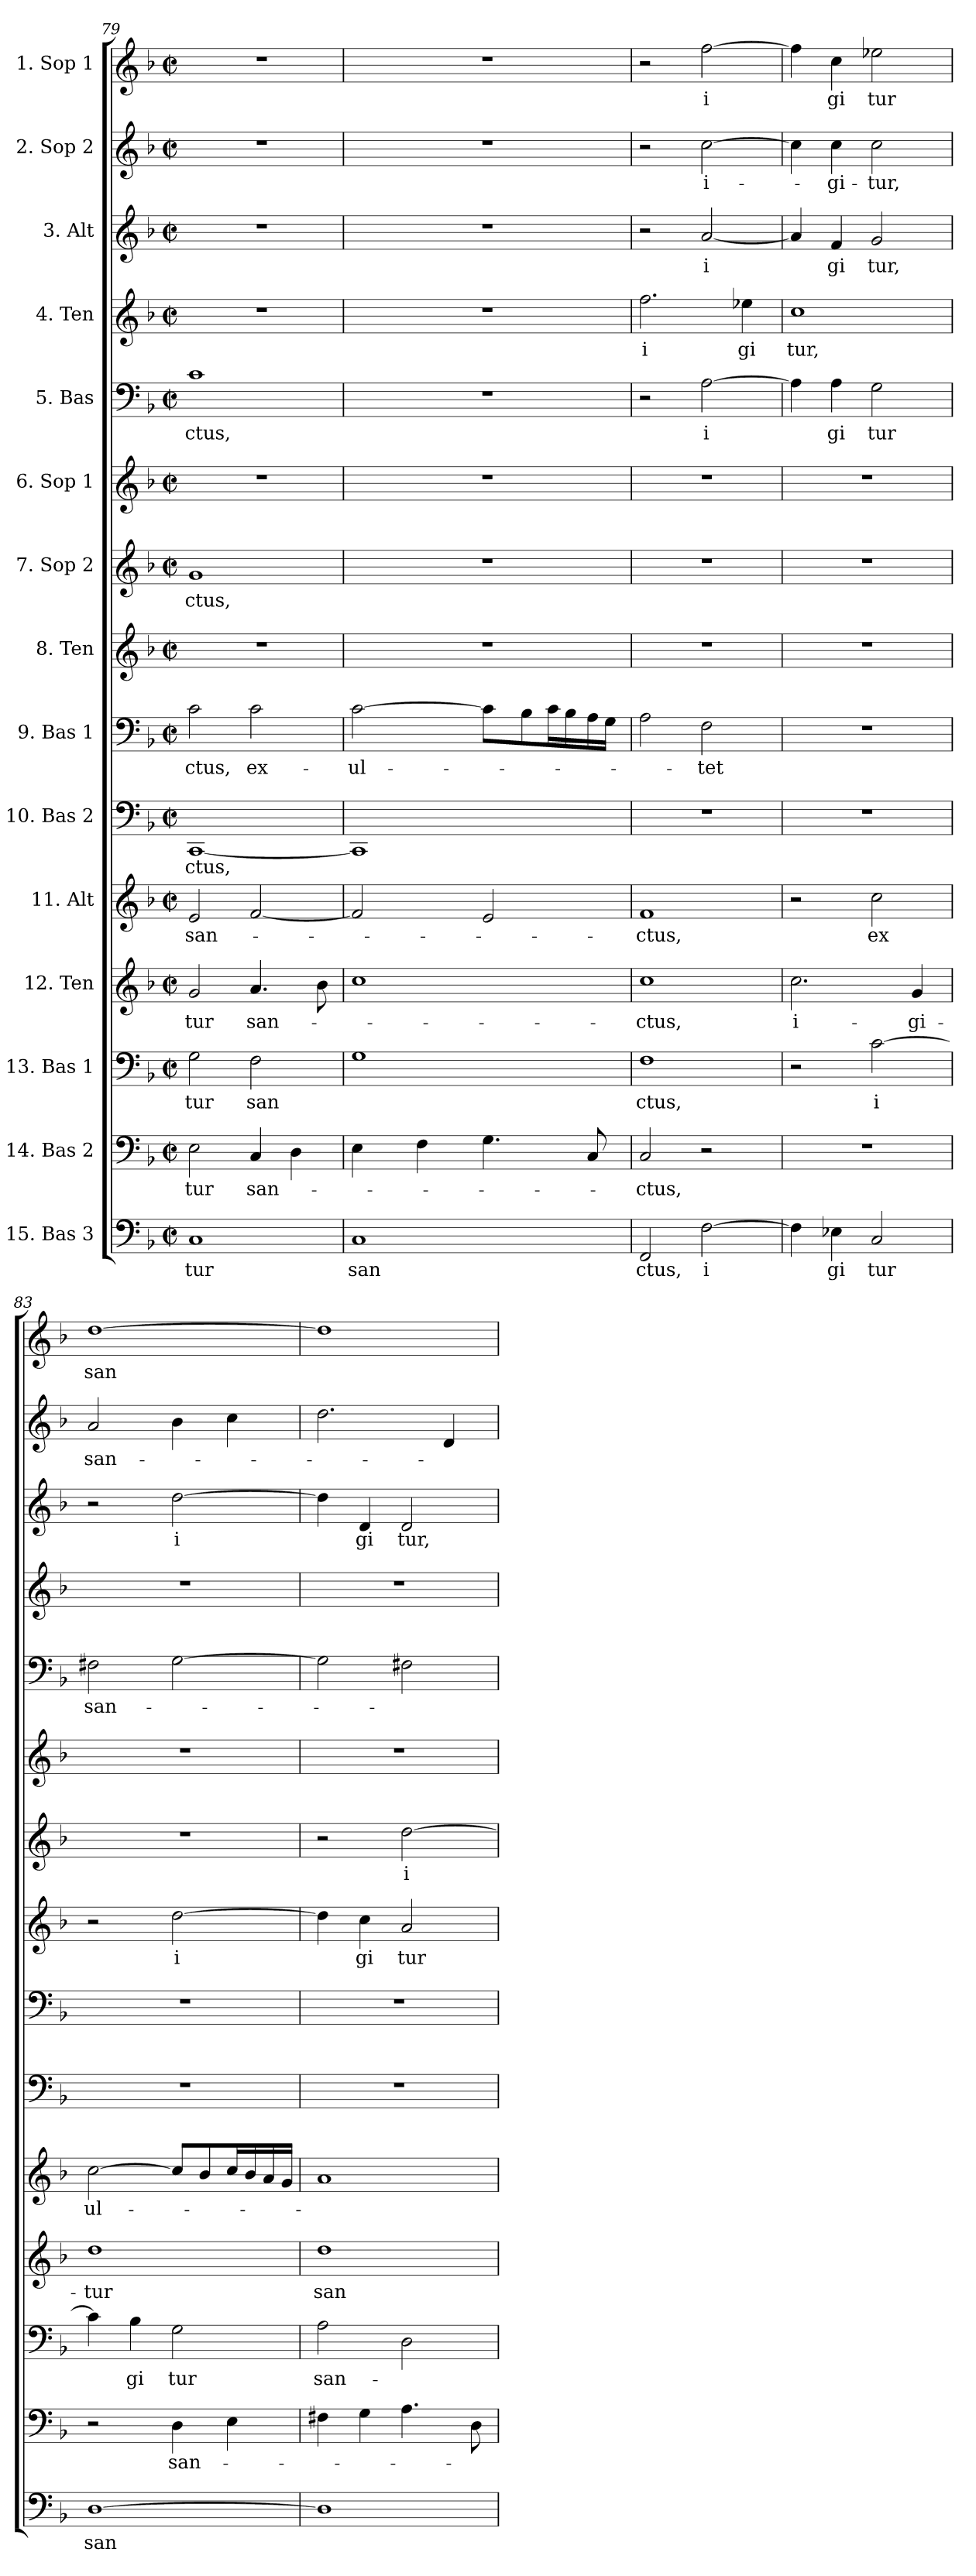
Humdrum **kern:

**kern	**text	**kern	**text	**kern	**text	**kern	**text	**kern	**text	**kern	**text	**kern	**text	**kern	**text	**kern	**text	**kern	**kern	**text	**kern	**text	**kern	**text	**kern	**text	**kern	**text
*part15	*part15	*part14	*part14	*part13	*part13	*part12	*part12	*part11	*part11	*part10	*part10	*part9	*part9	*part8	*part8	*part7	*part7	*part6	*part5	*part5	*part4	*part4	*part3	*part3	*part2	*part2	*part1	*part1
*staff15	*staff15	*staff14	*staff14	*staff13	*staff13	*staff12	*staff12	*staff11	*staff11	*staff10	*staff10	*staff9	*staff9	*staff8	*staff8	*staff7	*staff7	*staff6	*staff5	*staff5	*staff4	*staff4	*staff3	*staff3	*staff2	*staff2	*staff1	*staff1
*I"15. Bas 3	*	*I"14. Bas 2	*	*I"13. Bas 1	*	*I"12. Ten	*	*I"11. Alt	*	*I"10. Bas 2	*	*I"9. Bas 1	*	*I"8. Ten	*	*I"7. Sop 2	*	*I"6. Sop 1	*I"5. Bas	*	*I"4. Ten	*	*I"3. Alt	*	*I"2. Sop 2	*	*I"1. Sop 1	*
*clefF4	*	*clefF4	*	*clefF4	*	*clefG2	*	*clefG2	*	*clefF4	*	*clefF4	*	*clefG2	*	*clefG2	*	*clefG2	*clefF4	*	*clefG2	*	*clefG2	*	*clefG2	*	*clefG2	*
*k[b-]	*	*k[b-]	*	*k[b-]	*	*k[b-]	*	*k[b-]	*	*k[b-]	*	*k[b-]	*	*k[b-]	*	*k[b-]	*	*k[b-]	*k[b-]	*	*k[b-]	*	*k[b-]	*	*k[b-]	*	*k[b-]	*
*F:	*	*F:	*	*F:	*	*F:	*	*F:	*	*F:	*	*F:	*	*F:	*	*F:	*	*F:	*F:	*	*F:	*	*F:	*	*F:	*	*F:	*
*M2/2	*	*M2/2	*	*M2/2	*	*M2/2	*	*M2/2	*	*M2/2	*	*M2/2	*	*M2/2	*	*M2/2	*	*M2/2	*M2/2	*	*M2/2	*	*M2/2	*	*M2/2	*	*M2/2	*
*met(c|)	*	*met(c|)	*	*met(c|)	*	*met(c|)	*	*met(c|)	*	*met(c|)	*	*met(c|)	*	*met(c|)	*	*met(c|)	*	*met(c|)	*met(c|)	*	*met(c|)	*	*met(c|)	*	*met(c|)	*	*met(c|)	*
=79	=79	=79	=79	=79	=79	=79	=79	=79	=79	=79	=79	=79	=79	=79	=79	=79	=79	=79	=79	=79	=79	=79	=79	=79	=79	=79	=79	=79
!	!LO:LY:b:cj	!	!LO:LY:b:cj	!	!LO:LY:b:cj	!	!LO:LY:b:cj	!	!LO:LY:b:cj	!	!LO:LY:b	!	!LO:LY:b:cj	!	!	!	!LO:LY:b:cj	!	!	!LO:LY:b:cj	!	!	!	!	!	!	!	!
1C	tur	2E\	tur	2G\	tur	2g/	-tur	2e/	san-	[>1CC	ctus,	2c\	-ctus,	1r	.	1g	-ctus,	1r	1c	-ctus,	1r	.	1r	.	1r	.	1r	.
!	!	!	!LO:LY:b:cj	!	!LO:LY:b:cj	!	!LO:LY:b:cj	!	!	!	!	!	!LO:LY:b:cj	!	!	!	!	!	!	!	!	!	!	!	!	!	!	!
.	.	4C/	san-	2F\	san	4.a/	san-	[>2f/	.	.	.	2c\	ex-	.	.	.	.	.	.	.	.	.	.	.	.	.	.	.
.	.	4D\	.	.	.	.	.	.	.	.	.	.	.	.	.	.	.	.	.	.	.	.	.	.	.	.	.	.
.	.	.	.	.	.	8b-\	.	.	.	.	.	.	.	.	.	.	.	.	.	.	.	.	.	.	.	.	.	.
!!LO:PB:g=z
=80	=80	=80	=80	=80	=80	=80	=80	=80	=80	=80	=80	=80	=80	=80	=80	=80	=80	=80	=80	=80	=80	=80	=80	=80	=80	=80	=80	=80
!	!LO:LY:b:cj	!	!	!	!	!	!	!	!	!	!	!	!LO:LY:b:cj	!	!	!	!	!	!	!	!	!	!	!	!	!	!	!
*^	*	*^	*	*	*	*^	*	*	*	*	*	*	*	*	*	*	*	*	*	*	*	*	*	*	*	*	*	*
*	*	*	*	*	*	*	*	*	*^	*	*	*	*	*	*	*	*	*	*	*	*	*	*	*	*	*	*	*	*	*	*
1C	16..ryy	san	4E\	32ryy	.	1G	.	1cc	8ryy	4ryy	.	2f/]	.	1CC]	.	[>2c\	-ul-	1r	.	1r	.	1r	1r	.	1r	.	1r	.	1r	.	1r	.
.	.	.	.	2ryy	.	.	.	.	.	.	.	.	.	.	.	.	.	.	.	.	.	.	.	.	.	.	.	.	.	.	.	.
.	2ryy	.	.	.	.	.	.	.	.	.	.	.	.	.	.	.	.	.	.	.	.	.	.	.	.	.	.	.	.	.	.	.
.	.	.	.	.	.	.	.	.	2..ryy	.	.	.	.	.	.	.	.	.	.	.	.	.	.	.	.	.	.	.	.	.	.	.
.	.	.	4F\	.	.	.	.	.	.	8ryy	.	.	.	.	.	.	.	.	.	.	.	.	.	.	.	.	.	.	.	.	.	.
.	.	.	.	.	.	.	.	.	.	16ryy	.	.	.	.	.	.	.	.	.	.	.	.	.	.	.	.	.	.	.	.	.	.
.	.	.	.	.	.	.	.	.	.	64ryy	.	.	.	.	.	.	.	.	.	.	.	.	.	.	.	.	.	.	.	.	.	.
.	.	.	.	.	.	.	.	.	.	2ryy	.	.	.	.	.	.	.	.	.	.	.	.	.	.	.	.	.	.	.	.	.	.
.	.	.	4.G\	.	.	.	.	.	.	.	.	2e/	.	.	.	8c\L]	.	.	.	.	.	.	.	.	.	.	.	.	.	.	.	.
.	.	.	.	4...ryy	.	.	.	.	.	.	.	.	.	.	.	.	.	.	.	.	.	.	.	.	.	.	.	.	.	.	.	.
.	4ryy	.	.	.	.	.	.	.	.	.	.	.	.	.	.	.	.	.	.	.	.	.	.	.	.	.	.	.	.	.	.	.
.	.	.	.	.	.	.	.	.	.	.	.	.	.	.	.	8B-\	.	.	.	.	.	.	.	.	.	.	.	.	.	.	.	.
.	.	.	.	.	.	.	.	.	.	.	.	.	.	.	.	16c\	.	.	.	.	.	.	.	.	.	.	.	.	.	.	.	.
.	.	.	.	.	.	.	.	.	.	.	.	.	.	.	.	16B-\	.	.	.	.	.	.	.	.	.	.	.	.	.	.	.	.
.	8ryy	.	.	.	.	.	.	.	.	.	.	.	.	.	.	.	.	.	.	.	.	.	.	.	.	.	.	.	.	.	.	.
.	.	.	8C/	.	.	.	.	.	.	.	.	.	.	.	.	16A\	.	.	.	.	.	.	.	.	.	.	.	.	.	.	.	.
.	.	.	.	.	.	.	.	.	.	.	.	.	.	.	.	16G\J	.	.	.	.	.	.	.	.	.	.	.	.	.	.	.	.
.	.	.	.	.	.	.	.	.	.	32.ryy	.	.	.	.	.	.	.	.	.	.	.	.	.	.	.	.	.	.	.	.	.	.
.	64ryy	.	.	.	.	.	.	.	.	.	.	.	.	.	.	.	.	.	.	.	.	.	.	.	.	.	.	.	.	.	.	.
=81	=81	=81	=81	=81	=81	=81	=81	=81	=81	=81	=81	=81	=81	=81	=81	=81	=81	=81	=81	=81	=81	=81	=81	=81	=81	=81	=81	=81	=81	=81	=81	=81
!	!	!LO:LY:b:cj	!	!	!LO:LY:b:cj	!	!LO:LY:b:cj	!	!	!	!LO:LY:b:cj	!	!LO:LY:b:cj	!	!	!	!	!	!	!	!	!	!	!	!	!LO:LY:b:cj	!	!	!	!	!	!
*v	*v	*	*	*	*	*	*	*v	*v	*v	*	*	*	*	*	*	*	*	*	*	*	*	*	*	*	*	*	*	*	*	*	*
*	*	*v	*v	*	*	*	*	*	*	*	*	*	*	*	*	*	*	*	*	*	*	*	*	*	*	*	*	*	*
2FF/	ctus,	2C/	-ctus,	1F	ctus,	1cc	-ctus,	1f	-ctus,	1r	.	2A\	.	1r	.	1r	.	1r	2r	.	2.ff\	i	2r	.	2r	.	2r	.
!	!LO:LY:b:rj	!	!	!	!	!	!	!	!	!	!	!	!LO:LY:b:cj	!	!	!	!	!	!	!LO:LY:b:rj	!	!	!	!LO:LY:b:rj	!	!LO:LY:b:rj	!	!LO:LY:b:rj
[>2F\	i	2r	.	.	.	.	.	.	.	.	.	2F\	-tet	.	.	.	.	.	[>2A\	i	.	.	[<2a/	i	[>2cc\	i-	[>2ff\	i
!	!	!	!	!	!	!	!	!	!	!	!	!	!	!	!	!	!	!	!	!	!	!LO:LY:b:cj	!	!	!	!	!	!
.	.	.	.	.	.	.	.	.	.	.	.	.	.	.	.	.	.	.	.	.	4ee-X\	gi	.	.	.	.	.	.
=82	=82	=82	=82	=82	=82	=82	=82	=82	=82	=82	=82	=82	=82	=82	=82	=82	=82	=82	=82	=82	=82	=82	=82	=82	=82	=82	=82	=82
!	!	!	!	!	!	!	!LO:LY:b:cj	!	!	!	!	!	!	!	!	!	!	!	!	!	!	!LO:LY:b:cj	!	!	!	!	!	!
4F\]	.	1r	.	2r	.	2.cc\	i-	2r	.	1r	.	1r	.	1r	.	1r	.	1r	4A\]	.	1cc	tur,	4a/]	.	4cc\]	.	4ff\]	.
!	!LO:LY:b:cj	!	!	!	!	!	!	!	!	!	!	!	!	!	!	!	!	!	!	!LO:LY:b:cj	!	!	!	!LO:LY:b:cj	!	!LO:LY:b:cj	!	!LO:LY:b:cj
4E-X\	gi	.	.	.	.	.	.	.	.	.	.	.	.	.	.	.	.	.	4A\	gi	.	.	4f/	gi	4cc\	-gi-	4cc\	gi
!	!LO:LY:b:cj	!	!	!	!LO:LY:b:rj	!	!	!	!LO:LY:b:cj	!	!	!	!	!	!	!	!	!	!	!LO:LY:b:cj	!	!	!	!LO:LY:b:cj	!	!LO:LY:b:cj	!	!LO:LY:b:cj
2C/	tur	.	.	[>2c\	i	.	.	2cc\	ex	.	.	.	.	.	.	.	.	.	2G\	tur	.	.	2g/	tur,	2cc\	-tur,	2ee-X\	tur
!	!	!	!	!	!	!	!LO:LY:b:cj	!	!	!	!	!	!	!	!	!	!	!	!	!	!	!	!	!	!	!	!	!
.	.	.	.	.	.	4g/	-gi-	.	.	.	.	.	.	.	.	.	.	.	.	.	.	.	.	.	.	.	.	.
=83	=83	=83	=83	=83	=83	=83	=83	=83	=83	=83	=83	=83	=83	=83	=83	=83	=83	=83	=83	=83	=83	=83	=83	=83	=83	=83	=83	=83
!	!LO:LY:b	!	!	!	!	!	!LO:LY:b:cj	!	!LO:LY:b:cj	!	!	!	!	!	!	!	!	!	!	!LO:LY:b:cj	!	!	!	!	!	!LO:LY:b:cj	!	!LO:LY:b
[>1D	san	2r	.	4c\]	.	1dd	-tur	[>2cc\	ul-	1r	.	1r	.	2r	.	1r	.	1r	2F#X\	san-	1r	.	2r	.	2a/	san-	[>1dd	san
!	!	!	!	!	!LO:LY:b:cj	!	!	!	!	!	!	!	!	!	!	!	!	!	!	!	!	!	!	!	!	!	!	!
.	.	.	.	4B-\	gi	.	.	.	.	.	.	.	.	.	.	.	.	.	.	.	.	.	.	.	.	.	.	.
!	!	!	!LO:LY:b:cj	!	!LO:LY:b:cj	!	!	!	!	!	!	!	!	!	!LO:LY:b:rj	!	!	!	!	!	!	!	!	!LO:LY:b:rj	!	!	!	!
.	.	4D\	san-	2G\	tur	.	.	8cc/L]	.	.	.	.	.	[>2dd\	i	.	.	.	[>2G\	.	.	.	[>2dd\	i	4b-\	.	.	.
.	.	.	.	.	.	.	.	8b-/	.	.	.	.	.	.	.	.	.	.	.	.	.	.	.	.	.	.	.	.
.	.	4E\	.	.	.	.	.	16cc/	.	.	.	.	.	.	.	.	.	.	.	.	.	.	.	.	4cc\	.	.	.
.	.	.	.	.	.	.	.	16b-/	.	.	.	.	.	.	.	.	.	.	.	.	.	.	.	.	.	.	.	.
.	.	.	.	.	.	.	.	16a/	.	.	.	.	.	.	.	.	.	.	.	.	.	.	.	.	.	.	.	.
.	.	.	.	.	.	.	.	16g/J	.	.	.	.	.	.	.	.	.	.	.	.	.	.	.	.	.	.	.	.
=84	=84	=84	=84	=84	=84	=84	=84	=84	=84	=84	=84	=84	=84	=84	=84	=84	=84	=84	=84	=84	=84	=84	=84	=84	=84	=84	=84	=84
!	!	!	!	!	!LO:LY:b:cj	!	!LO:LY:b:cj	!	!	!	!	!	!	!	!	!	!	!	!	!	!	!	!	!	!	!	!	!
1D]	.	4F#X\	.	2A\	san-	1dd	san-	1a	.	1r	.	1r	.	4dd\]	.	2r	.	1r	2G\]	.	1r	.	4dd\]	.	2.dd\	.	1dd]	.
!	!	!	!	!	!	!	!	!	!	!	!	!	!	!	!LO:LY:b:cj	!	!	!	!	!	!	!	!	!LO:LY:b:cj	!	!	!	!
.	.	4G\	.	.	.	.	.	.	.	.	.	.	.	4cc\	gi	.	.	.	.	.	.	.	4d/	gi	.	.	.	.
!	!	!	!	!	!	!	!	!	!	!	!	!	!	!	!LO:LY:b:cj	!	!LO:LY:b:rj	!	!	!	!	!	!	!LO:LY:b:cj	!	!	!	!
.	.	4.A\	.	2D\	.	.	.	.	.	.	.	.	.	2a/	tur	[>2dd\	i	.	2F#X\	.	.	.	2d/	tur,	.	.	.	.
.	.	.	.	.	.	.	.	.	.	.	.	.	.	.	.	.	.	.	.	.	.	.	.	.	4d/	.	.	.
.	.	8D\	.	.	.	.	.	.	.	.	.	.	.	.	.	.	.	.	.	.	.	.	.	.	.	.	.	.
=	=	=	=	=	=	=	=	=	=	=	=	=	=	=	=	=	=	=	=	=	=	=	=	=	=	=	=	=
*-	*-	*-	*-	*-	*-	*-	*-	*-	*-	*-	*-	*-	*-	*-	*-	*-	*-	*-	*-	*-	*-	*-	*-	*-	*-	*-	*-	*-
